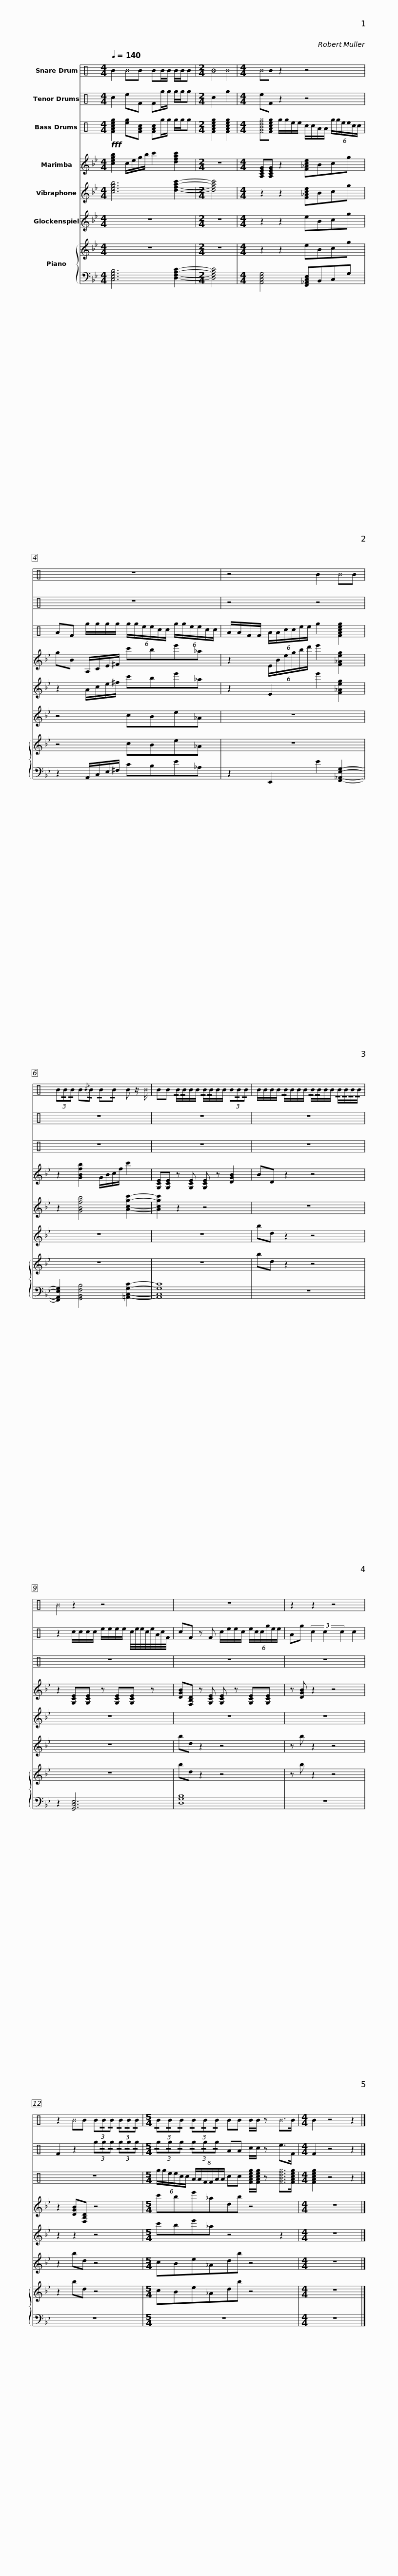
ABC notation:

X:1
%%score 1 2 3 4 5 6 { 7 | 8 }
L:1/8
Q:1/4=140
M:4/4
I:linebreak $
K:C
V:1 perc
K:none
V:2 perc
K:none
V:3 perc
K:none
V:4 treble
V:5 treble
V:6 treble transpose=24
V:7 treble
V:8 bass
V:1
 B2 ^BB BB/B/ B/B/B |[M:2/4] _B2 ^B2 |[M:4/4] ^BB z2 z4 |$ z8 | z4 B2 ^BB |$ %5
 (3B!/!B!/!B B{/B}!/!B !/!B!/!B B z/ ^B/ | BB !/!B/!/!B/B/B/ !/!B/!/!B/B/B/ (3B!/!B!/!B | B/B/B/B/ !/!B/B/B/B/ !/!B/!/!B/B/B/ !/!B/!/!B/!/!B/!/!B/ |$ ^B2 z2 z4 | z8 | %10
 z2 z2 z4 |$ z2 ^BB (3B!/!B!/!B (3!/!B!/!B!/!B |[M:5/4] (3!/!B!/!B!/!B (3!/!B!/!B!/!B BB B/B/ z ^B>B |[M:4/4] B2 z4 z2 |] %14
V:2
 c2 eF Fg/g/ g/g/g |[M:2/4] c2 g2 |[M:4/4] eF z2 z4 |$ z8 | z4 z4 |$ %5
 z8 | z8 | z8 |$ z2 c/c/c/c/ e/e/e/e/ c/4e/4e/4c/4e/4A/4c/4F/4 | cF z F c/e/e/c/ (6:4:6e/c/c/g/e/e/ | %10
 Ag (3c2 c2 c2 c2 |$ F2 z2 (3g!/!g!/!g (3!/!g!/!g!/!g |[M:5/4] (3!/!g!/!g!/!g (3!/!g!/!g!/!g AA c/c/ z e>F |[M:4/4] F2 z4 z2 |] %14
V:3
!fff! [FAceg]2 [eg][FAc] [FAc]g/g/ g/g/g |[M:2/4] [FAceg]2 [FAceg]2 |[M:4/4] [^F^A^c^e^g][FAceg] g/g/e/e/ c/c/A/A/ (6:4:6g/g/e/e/c/c/ |$ AF g/g/g/g/ (6:4:6g/g/e/e/c/c/ (6:4:6g/g/e/e/c/c/ | A/A/F/F/ (6:4:6A/A/c/c/e/e/ g2 [FAceg]2 |$ %5
 z8 | z8 | z8 |$ z8 | z8 | %10
 z8 |$ z8 |[M:5/4] (6:4:6g/g/e/e/c/c/ (6:4:6A/A/F/F/A/A/ cc [FAceg]/[FAceg]/ z [^F^A^c^e^g]>[FAceg] |[M:4/4] [FAceg]2 z4 z2 |] %14
V:4
[K:Bb] [cegb]2 c/e/g/b/ c'2 [dfac']2 |[M:2/4] z4 |[M:4/4] [A,CEG][A,CEG] z2 [F_Ace]Bcg |$ gB A,/C/E/^F/ c'be'_a | z2 (6:4:6E/B/e/g/b/d'/ e'2 [F_Aeg]2 |$ %5
 z2 [GBfb]2 G/B/c/f/ c'2 | [G,CE][G,CE] z [G,CE] [G,CE] z [DGB]2 | BD z2 z4 |$ z2 [G,CE][G,CE] z [G,CE][G,CE] z | [DGB][F,B,D] z [G,CE] [G,CE] z [G,CE][G,CE] | %10
 z [DGB] z2 z4 |$ z2 [DGB][F,B,D] z4 |[M:5/4] c'be'_adb z4 |[M:4/4] z8 |] %14
V:5
[K:Bb] [cegb]6 [dfac']2- |[M:2/4] [dfac']4 |[M:4/4] z2 z2 [F_Ace]Bcg |$ z2 A/c/e/^f/ c'be'_a | z2 E2 e'2 [F_Aeg]2 |$ %5
 z2 [GBfb]4 [Acgc']2- | [Acgc']2 z2 z4 | z8 |$ z8 | z8 | %10
 z8 |$ z2 z2 z4 |[M:5/4] c'be'_a z4 z2 |[M:4/4] z8 |] %14
V:6
[K:Bb] z8 |[M:2/4] z4 |[M:4/4] z2 z2 eBcg |$ z4 cBe_A | z8 |$ %5
 z8 | z8 | bd z2 z4 |$ z8 | bd z2 z4 | %10
 z b z2 z4 |$ z2 bd z4 |[M:5/4] cBe_Adb z4 |[M:4/4] z8 |] %14
V:7
[K:Bb] z8 |[M:2/4] z4 |[M:4/4] z2 z2 eBcg |$ z4 cBe_A | z8 |$ %5
 z8 | z8 | bd z2 z4 |$ z8 | bd z2 z4 | %10
 z b z2 z4 |$ z2 bd z4 |[M:5/4] cBe_Adb z4 |[M:4/4] z8 |] %14
V:8
[K:Bb] [C,E,G,B,]6 [D,F,A,C]2- |[M:2/4] [D,F,A,C]4 |[M:4/4] [A,,C,E,G,]4 [F,,_A,,C,E,]B,,C,G, |$ z2 A,,/C,/E,/^F,/ CB,E_A, | z2 E,,2 E2 [F,,_A,,E,G,]2- |$ %5
 [F,,A,,E,G,]2 [G,,B,,F,B,]4 [=A,,C,G,C]2- | [A,,C,G,C]8 | z8 |$ z2 [G,,C,E,]6 | [D,G,B,]8 | %10
 z8 |$ z8 |[M:5/4] z10 |[M:4/4] z8 |] %14
